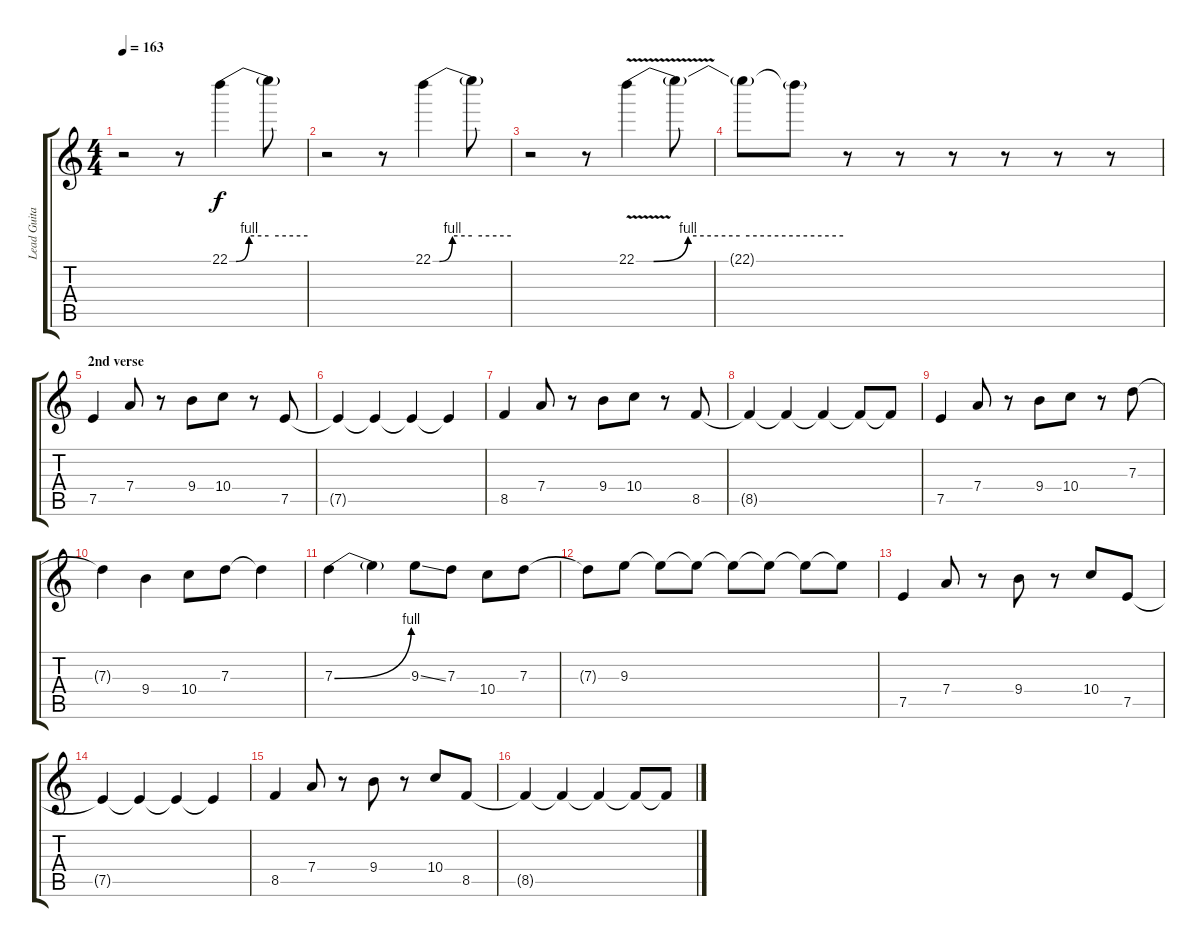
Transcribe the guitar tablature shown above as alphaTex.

\track ("Lead Guitar" "Lead Guita") {instrument overdrivenguitar}
\staff {score tabs}
\tuning (E4 B3 G3 D3 A2 E2) {hide}
\ts (4 4)
\tempo 163
\clef g2
\ks c
r.2{dy f} r.8 22.1{be (custom 0 0 5 0 15 4 30 4 60 4)}.4 22.1{t}.8 |
r.2 r.8 22.1{be (custom 0 0 5 0 15 4 30 4 60 4)}.4 22.1{t}.8 |
r.2 r.8 22.1{be (custom 0 0 5 0 15 4 30 4 60 4) v}.4 22.1{t}.8 |
22.1{t}.8 22.1{t}.8 r.8 r.8 r.8 r.8 r.8 r.8 |
\section ("" "2nd verse")
7.5.4 7.4.8 r.8 9.4.8 10.4.8 r.8 7.5.8 |
7.5{t}.4 7.5{t}.4 7.5{t}.4 7.5{t}.4 |
8.5.4 7.4.8 r.8 9.4.8 10.4.8 r.8 8.5.8 |
8.5{t}.4 8.5{t}.4 8.5{t}.4 8.5{t}.8 8.5{t}.8 |
7.5.4 7.4.8 r.8 9.4.8 10.4.8 r.8 7.3.8 |
7.3{t}.4 9.4.4 10.4.8 7.3.8 7.3{t}.4 |
7.3{be (bend 0 0 60 4)}.4 7.3{t}.4 9.3{ss}.8 7.3.8 10.4.8 7.3.8 |
7.3{t}.8 9.3.8 9.3{t}.8 9.3{t}.8 9.3{t}.8 9.3{t}.8 9.3{t}.8 9.3{t}.8 |
7.5.4 7.4.8 r.8 9.4.8 r.8 10.4.8 7.5.8 |
7.5{t}.4 7.5{t}.4 7.5{t}.4 7.5{t}.4 |
8.5.4 7.4.8 r.8 9.4.8 r.8 10.4.8 8.5.8 |
8.5{t}.4 8.5{t}.4 8.5{t}.4 8.5{t}.8 8.5{t}.8
